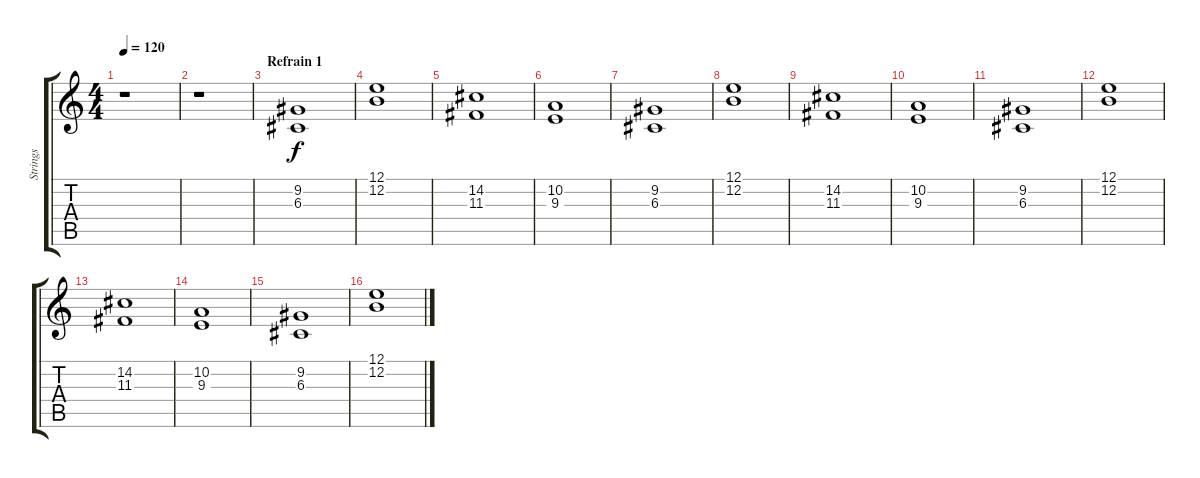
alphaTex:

\track ("Strings" "Strings") {instrument stringensemble1}
\staff {score tabs}
\tuning (E4 B3 G3 D3 A2 E2) {hide}
\ts (4 4)
\tempo 120
\clef g2
\ks c
r.1{dy f} |
r.1 |
\section ("" "Refrain 1")
(9.2 6.3).1 |
(12.1 12.2).1 |
(14.2 11.3).1 |
(10.2 9.3).1 |
(9.2 6.3).1 |
(12.1 12.2).1 |
(14.2 11.3).1 |
(10.2 9.3).1 |
(9.2 6.3).1 |
(12.1 12.2).1 |
(14.2 11.3).1 |
(10.2 9.3).1 |
(9.2 6.3).1 |
(12.1 12.2).1
